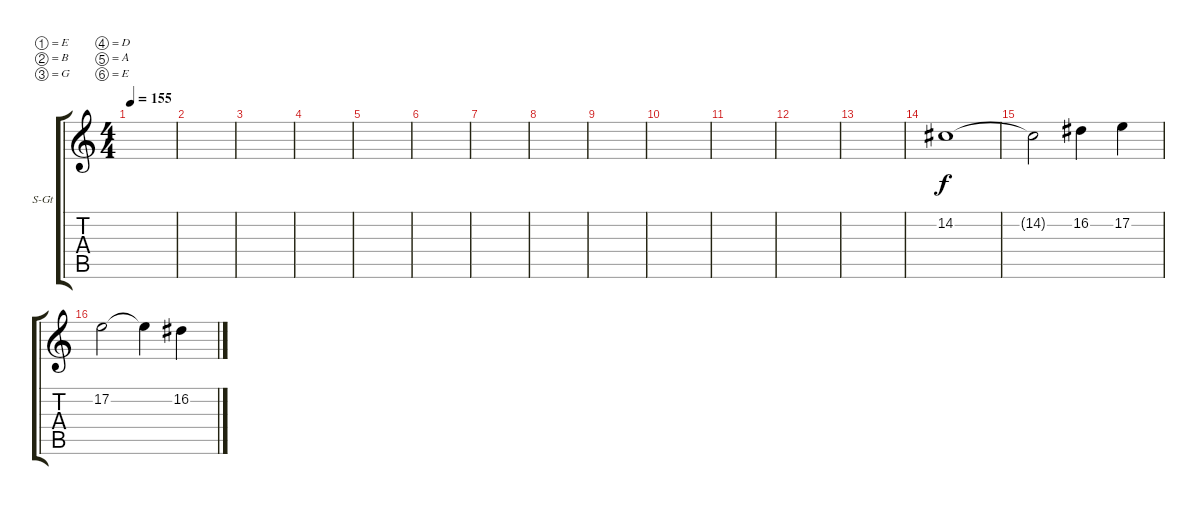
\defaultSystemsLayout 4
\bracketExtendMode groupsimilarinstruments
\firstSystemTrackNameOrientation horizontal
\otherSystemsTrackNameOrientation horizontal
\track ("Steel Guitar" "S-Gt") {instrument acousticguitarsteel}
\staff {score tabs}
\tuning (E4 B2 G2 D2 A1 E1)
\ts (4 4)
\tempo 155
\clef g2
\scale
0.333333
\ks c
|
\scale
0.333333 |
\scale
0.333333 |
\scale
0.333333 |
\scale
0.333333 |
\scale
0.333333 |
\scale
0.333333 |
\scale
0.333333 |
\scale
0.333333 |
\scale
0.333333 |
\scale
0.333333 |
\scale
0.333333 |
\scale
0.333333 |
\scale
0.374359 14.2.1 |
\scale
0.312821 14.2{t}.2 16.2.4 17.2.4 |
\scale
0.312821 17.2.2 17.2{t}.4 16.2.4
